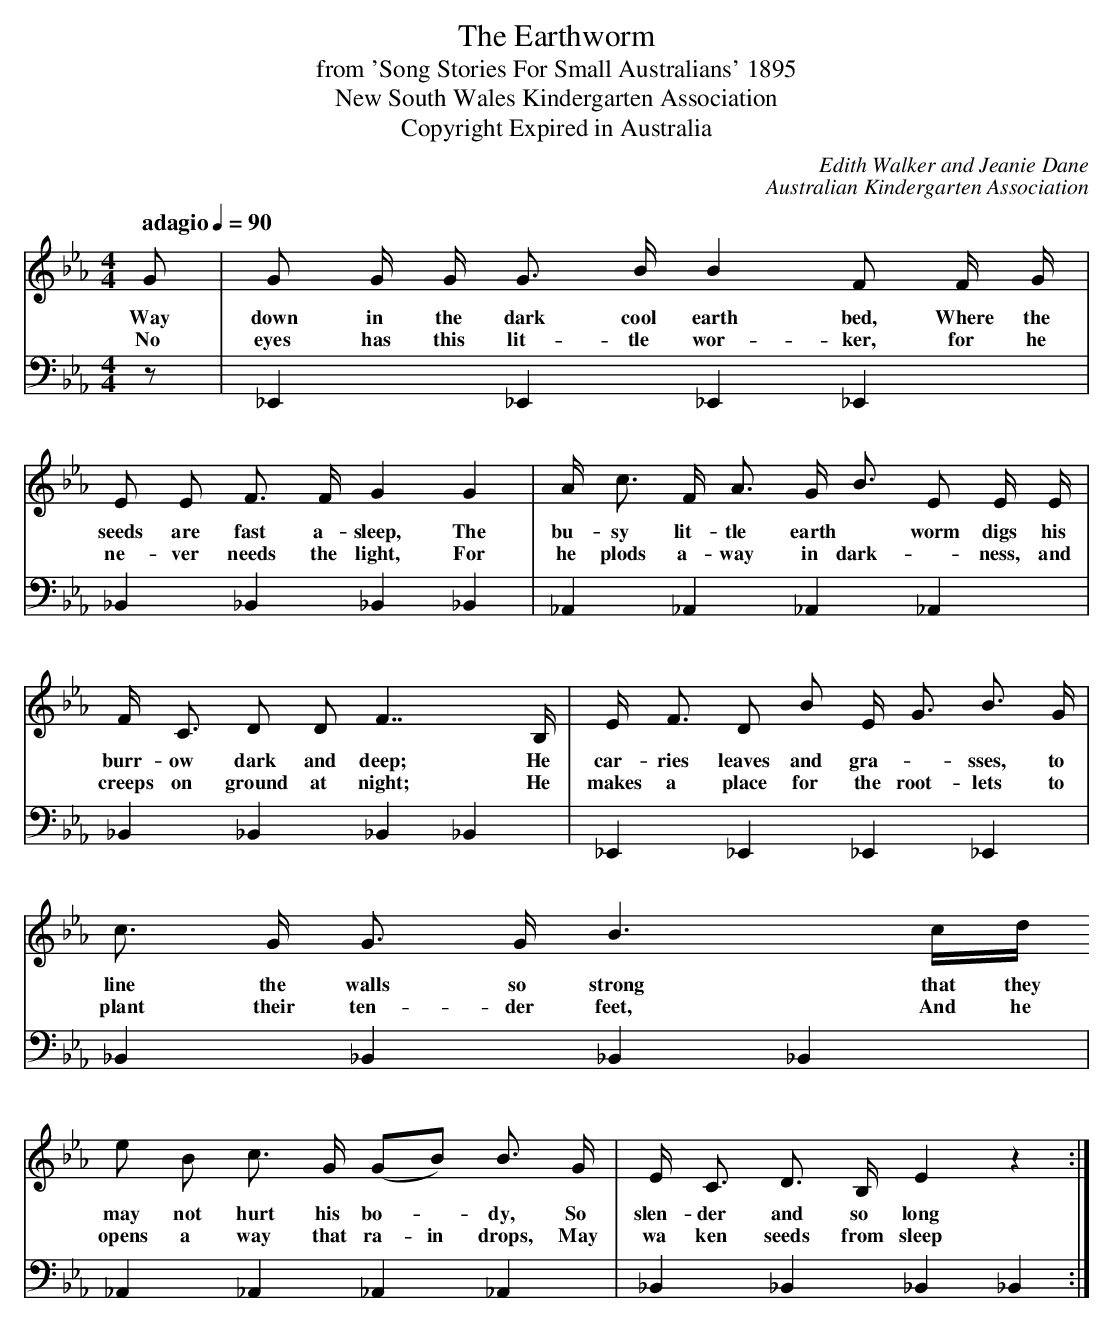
X:1
T:The Earthworm
T:from 'Song Stories For Small Australians' 1895
T:New South Wales Kindergarten Association
T: Copyright Expired in Australia
C:Edith Walker and Jeanie Dane
C:Australian Kindergarten Association
Q:"adagio" 1/4=90
M:4/4
L:1/8
K:Eb
V:1
[I: MIDI=program 59]G|G G/ G/ G3/2 B/ B2F F/ G/ | E E F3/2 F/G2 G2 | A/ c3/2 F/ A3/2 G/ B3/2 E E/ E/ |
w: Way down in the dark cool earth bed, Where the seeds are fast a-sleep, The bu-sy lit-tle earth* worm digs his
w:No eyes has this lit-tle wor-ker, for he ne-ver needs the light, For he plods a- way in dark-* ness, and
F/ C3/2 D D F7/2 B,/|E/ F3/2 D B E/ G3/2 B3/2 G/ | c3/2 G/ G3/2 G/ B3 c/d/
w:burr-ow dark and deep; He car-ries leaves and gra-*sses, to line the walls so strong that they
w:creeps on ground at night; He makes a place for the root-lets to plant their ten-der feet, And he
e B c3/2 G/ (GB) B3/2 G/ | E/ C3/2 D3/2 B,/E2z2 :|
w:may not hurt his bo-*dy, So slen-der and so long
w:opens a way that ra-in drops, May wa ken seeds from sleep
V:2 clef=bass octave=-1
[I: MIDI=program 44] !merge! z|   _E,2 _E,2 _E,2 _E,2 | _B,2 _B,2 _B,2 _B,2|
_A,2 _A,2 _A,2 _A,2  |_B,2 _B,2 _B,2 _B,2 |
 _E,2 _E,2 _E,2 _E,2 | _B,2 _B,2 _B,2 _B,2|
  _A,2 _A,2 _A,2 _A,2    | _B,2 _B,2 _B,2 _B,2:|
